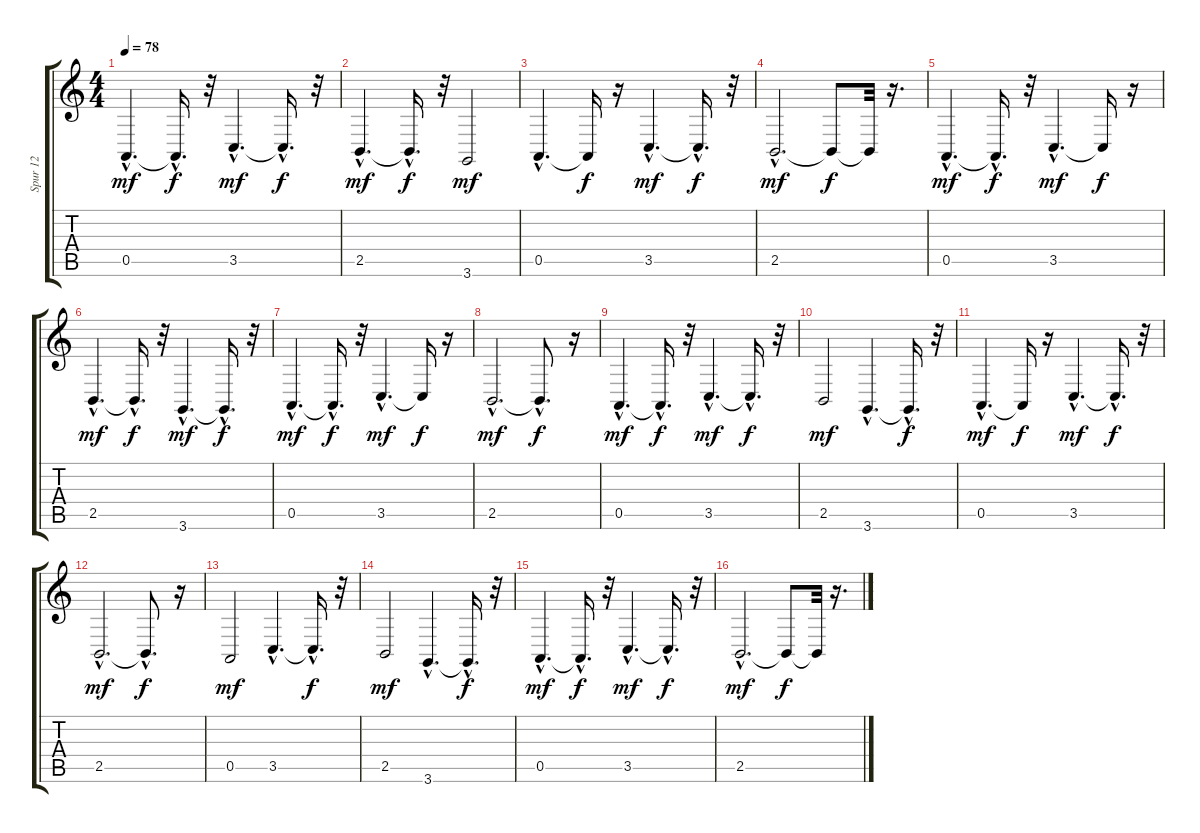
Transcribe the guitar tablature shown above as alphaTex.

\track ("Spur 12" "Spur 12") {instrument flute}
\staff {score tabs}
\tuning (E4 B3 G3 D3 A2 E2) {hide}
\ts (4 4)
\tempo 78
\clef g2
\ks c
0.5{hac}.4{d dy mf} 0.5{hac t}.16{d dy f} r.32 3.5{hac}.4{d dy mf} 3.5{hac t}.16{d dy f} r.32 |
2.5{hac}.4{d dy mf} 2.5{hac t}.16{d dy f} r.32 3.6.2{dy mf} |
0.5{hac}.4{d} 0.5{t}.16{dy f} r.16 3.5{hac}.4{d dy mf} 3.5{hac t}.16{d dy f} r.32 |
2.5{hac}.2{d dy mf} 2.5{t}.8{dy f} 2.5{t}.32 r.16{d} |
0.5{hac}.4{d dy mf} 0.5{hac t}.16{d dy f} r.32 3.5{hac}.4{d dy mf} 3.5{t}.16{dy f} r.16 |
2.5{hac}.4{d dy mf} 2.5{hac t}.16{d dy f} r.32 3.6{hac}.4{d dy mf} 3.6{hac t}.16{d dy f} r.32 |
0.5{hac}.4{d dy mf} 0.5{hac t}.16{d dy f} r.32 3.5{hac}.4{d dy mf} 3.5{t}.16{dy f} r.16 |
2.5{hac}.2{d dy mf} 2.5{hac t}.8{d dy f} r.16 |
0.5{hac}.4{d dy mf} 0.5{hac t}.16{d dy f} r.32 3.5{hac}.4{d dy mf} 3.5{hac t}.16{d dy f} r.32 |
2.5.2{dy mf} 3.6{hac}.4{d} 3.6{hac t}.16{d dy f} r.32 |
0.5{hac}.4{d dy mf} 0.5{t}.16{dy f} r.16 3.5{hac}.4{d dy mf} 3.5{hac t}.16{d dy f} r.32 |
2.5{hac}.2{d dy mf} 2.5{hac t}.8{d dy f} r.16 |
0.5.2{dy mf} 3.5{hac}.4{d} 3.5{hac t}.16{d dy f} r.32 |
2.5.2{dy mf} 3.6{hac}.4{d} 3.6{hac t}.16{d dy f} r.32 |
0.5{hac}.4{d dy mf} 0.5{hac t}.16{d dy f} r.32 3.5{hac}.4{d dy mf} 3.5{hac t}.16{d dy f} r.32 |
2.5{hac}.2{d dy mf} 2.5{t}.8{dy f} 2.5{t}.32 r.16{d}
